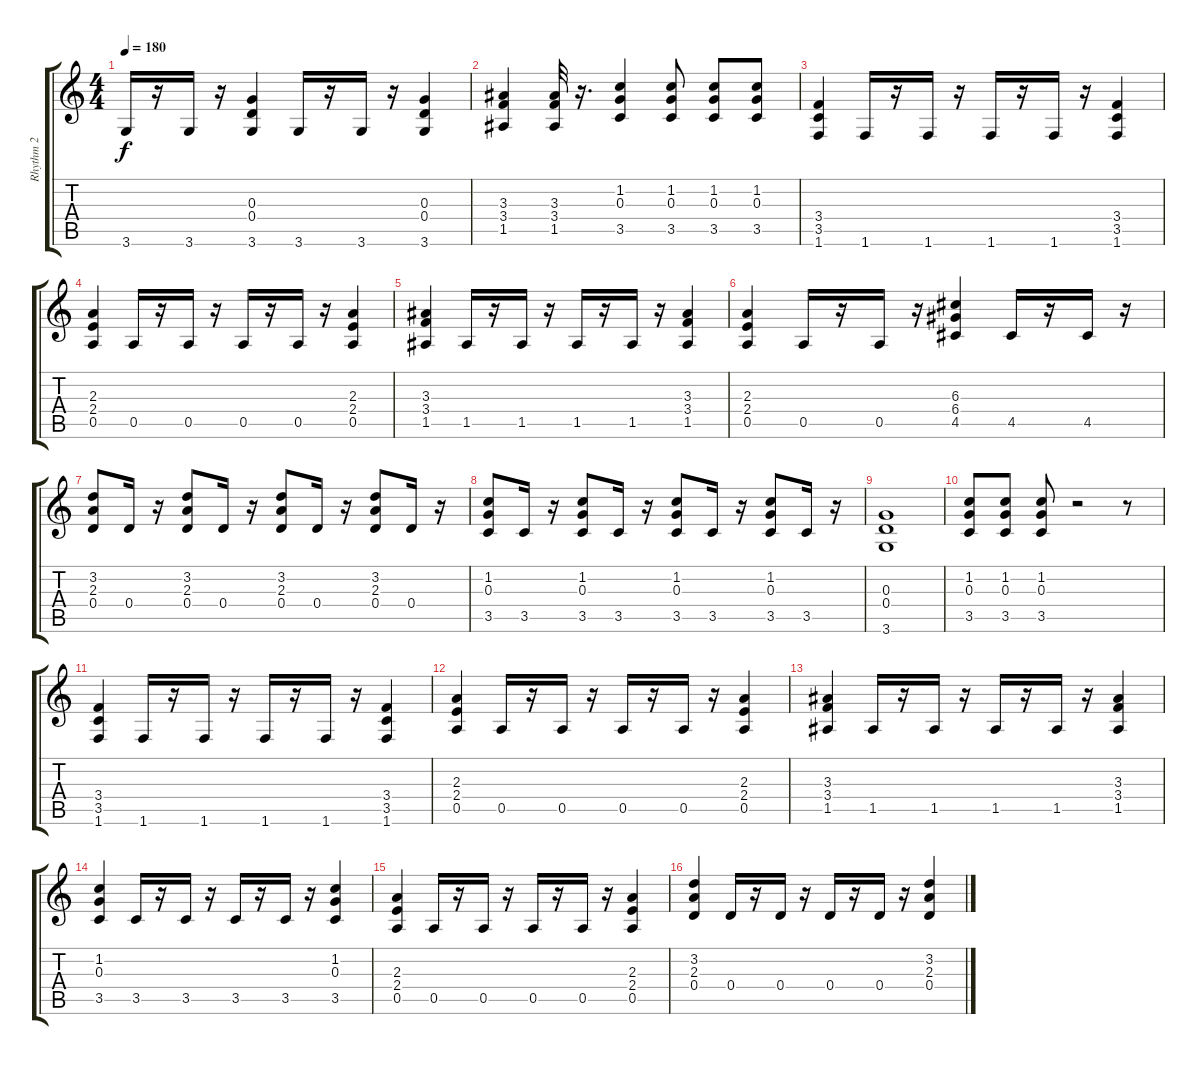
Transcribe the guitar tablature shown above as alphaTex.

\track ("Rhythm 2" "Rhythm 2") {instrument overdrivenguitar}
\staff {score tabs}
\tuning (E4 B3 G3 D3 A2 E2) {hide}
\ts (4 4)
\tempo 180
\clef g2
\ks c
3.6.16{dy f} r.16 3.6.16 r.16 (0.3 0.4 3.6).4 3.6.16 r.16 3.6.16 r.16 (0.3 0.4 3.6).4 |
(3.3 3.4 1.5).4 (3.3 3.4 1.5).32 r.16{d} (1.2 0.3 3.5).4 (1.2 0.3 3.5).8 (1.2 0.3 3.5).8 (1.2 0.3 3.5).8 |
(3.4 3.5 1.6).4 1.6.16 r.16 1.6.16 r.16 1.6.16 r.16 1.6.16 r.16 (3.4 3.5 1.6).4 |
(2.3 2.4 0.5).4 0.5.16 r.16 0.5.16 r.16 0.5.16 r.16 0.5.16 r.16 (2.3 2.4 0.5).4 |
(3.3 3.4 1.5).4 1.5.16 r.16 1.5.16 r.16 1.5.16 r.16 1.5.16 r.16 (3.3 3.4 1.5).4 |
(2.3 2.4 0.5).4 0.5.16 r.16 0.5.16 r.16 (6.3 6.4 4.5).4 4.5.16 r.16 4.5.16 r.16 |
(3.2 2.3 0.4).8 0.4.16 r.16 (3.2 2.3 0.4).8 0.4.16 r.16 (3.2 2.3 0.4).8 0.4.16 r.16 (3.2 2.3 0.4).8 0.4.16 r.16 |
(1.2 0.3 3.5).8 3.5.16 r.16 (1.2 0.3 3.5).8 3.5.16 r.16 (1.2 0.3 3.5).8 3.5.16 r.16 (1.2 0.3 3.5).8 3.5.16 r.16 |
(0.3 0.4 3.6).1 |
(1.2 0.3 3.5).8 (1.2 0.3 3.5).8 (1.2 0.3 3.5).8 r.2 r.8 |
(3.4 3.5 1.6).4 1.6.16 r.16 1.6.16 r.16 1.6.16 r.16 1.6.16 r.16 (3.4 3.5 1.6).4 |
(2.3 2.4 0.5).4 0.5.16 r.16 0.5.16 r.16 0.5.16 r.16 0.5.16 r.16 (2.3 2.4 0.5).4 |
(3.3 3.4 1.5).4 1.5.16 r.16 1.5.16 r.16 1.5.16 r.16 1.5.16 r.16 (3.3 3.4 1.5).4 |
(1.2 0.3 3.5).4 3.5.16 r.16 3.5.16 r.16 3.5.16 r.16 3.5.16 r.16 (1.2 0.3 3.5).4 |
(2.3 2.4 0.5).4 0.5.16 r.16 0.5.16 r.16 0.5.16 r.16 0.5.16 r.16 (2.3 2.4 0.5).4 |
(3.2 2.3 0.4).4 0.4.16 r.16 0.4.16 r.16 0.4.16 r.16 0.4.16 r.16 (3.2 2.3 0.4).4
